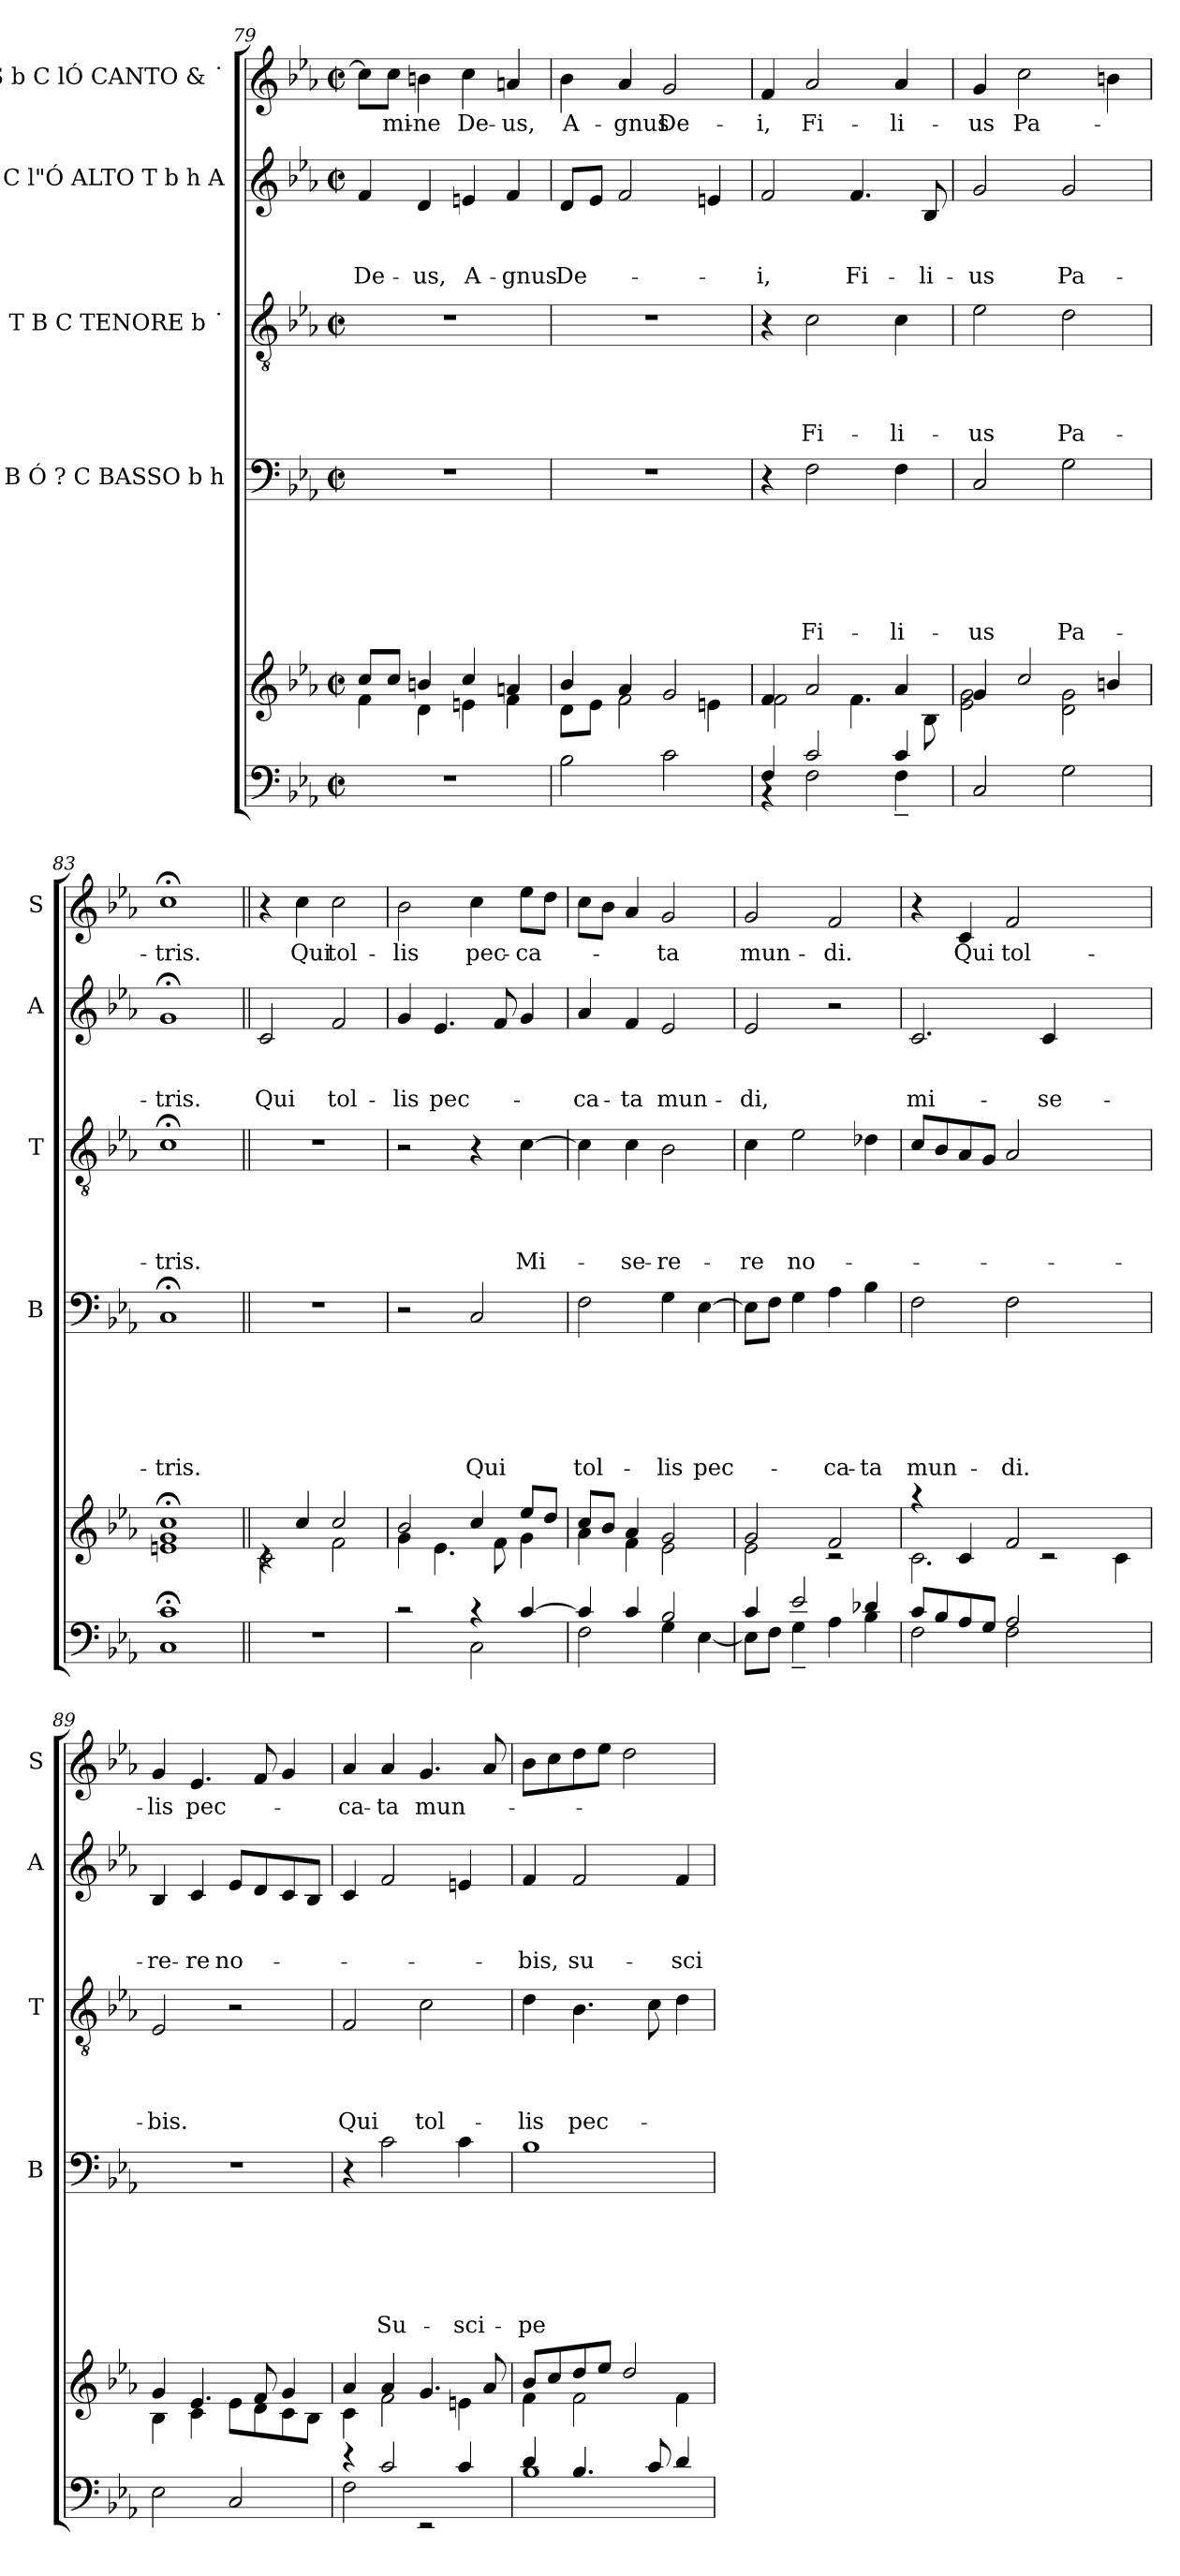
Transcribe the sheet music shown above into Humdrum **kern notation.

**kern	**kern	**kern	**text	**text	**text	**text	**text	**text	**kern	**text	**text	**text	**text	**kern	**text	**text	**text	**kern	**text
*part6	*part5	*part4	*part4	*part4	*part4	*part4	*part4	*part4	*part3	*part3	*part3	*part3	*part3	*part2	*part2	*part2	*part2	*part1	*part1
*staff6	*staff5	*staff4	*staff4	*staff4	*staff4	*staff4	*staff4	*staff4	*staff3	*staff3	*staff3	*staff3	*staff3	*staff2	*staff2	*staff2	*staff2	*staff1	*staff1
*	*	*I"B Ó ? C BASSO b h	*	*	*	*	*	*	*I"T B C TENORE b ˙	*	*	*	*	*I"C l"Ó ALTO T b h A	*	*	*	*I"S b C lÓ CANTO & ˙	*
*	*	*I'B	*	*	*	*	*	*	*I'T	*	*	*	*	*I'A	*	*	*	*I'S	*
*clefF4	*clefG2	*clefF4	*	*	*	*	*	*	*clefGv2	*	*	*	*	*clefG2	*	*	*	*clefG2	*
*k[b-e-a-]	*k[b-e-a-]	*k[b-e-a-]	*	*	*	*	*	*	*k[b-e-a-]	*	*	*	*	*k[b-e-a-]	*	*	*	*k[b-e-a-]	*
*E-:	*E-:	*E-:	*	*	*	*	*	*	*E-:	*	*	*	*	*E-:	*	*	*	*E-:	*
*M2/2	*M2/2	*M2/2	*	*	*	*	*	*	*M2/2	*	*	*	*	*M2/2	*	*	*	*M2/2	*
*met(c|)	*met(c|)	*met(c|)	*	*	*	*	*	*	*met(c|)	*	*	*	*	*met(c|)	*	*	*	*met(c|)	*
=79	=79	=79	=79	=79	=79	=79	=79	=79	=79	=79	=79	=79	=79	=79	=79	=79	=79	=79	=79
*	*^	*	*	*	*	*	*	*	*	*	*	*	*	*	*	*	*	*	*
!	!	!	!	!	!	!	!	!	!	!	!	!	!	!	!	!	!	!LO:LY:b	!	!
1r	4f\	8cc/L	1r	.	.	.	.	.	.	1r	.	.	.	.	4f/	.	.	De-	8cc\L]	.
!	!	!	!	!	!	!	!	!	!	!	!	!	!	!	!	!	!	!	!	!LO:LY:b
.	.	8cc/J	.	.	.	.	.	.	.	.	.	.	.	.	.	.	.	.	8cc\J	-mi-
!	!	!	!	!	!	!	!	!	!	!	!	!	!	!	!	!	!	!LO:LY:b	!	!LO:LY:b:rj
.	4bn/	4d\	.	.	.	.	.	.	.	.	.	.	.	.	4d/	.	.	-us,	4bn\	-ne
!	!	!	!	!	!	!	!	!	!	!	!	!	!	!	!	!	!	!LO:LY:b	!	!LO:LY:b
.	4cc/	4en\	.	.	.	.	.	.	.	.	.	.	.	.	4en/	.	.	A-	4cc\	De-
!	!	!	!	!	!	!	!	!	!	!	!	!	!	!	!	!	!	!LO:LY:b	!	!LO:LY:b
.	4an/	4f\	.	.	.	.	.	.	.	.	.	.	.	.	4f/	.	.	-gnus	4an/	-us,
=80	=80	=80	=80	=80	=80	=80	=80	=80	=80	=80	=80	=80	=80	=80	=80	=80	=80	=80	=80	=80
!	!	!	!	!	!	!	!	!	!	!	!	!	!	!	!	!	!	!LO:LY:b	!	!LO:LY:b
2B-\	4b-/	8d\L	1r	.	.	.	.	.	.	1r	.	.	.	.	8d/L	.	.	De-	4b-\	A-
.	.	8e-\J	.	.	.	.	.	.	.	.	.	.	.	.	8e-/J	.	.	.	.	.
!	!	!	!	!	!	!	!	!	!	!	!	!	!	!	!	!	!	!	!	!LO:LY:b
.	4a-/	2f\	.	.	.	.	.	.	.	.	.	.	.	.	2f/	.	.	.	4a-/	-gnus
!	!	!	!	!	!	!	!	!	!	!	!	!	!	!	!	!	!	!	!	!LO:LY:b
2c\	2g/	.	.	.	.	.	.	.	.	.	.	.	.	.	.	.	.	.	2g/	De-
.	.	4en\	.	.	.	.	.	.	.	.	.	.	.	.	4en/	.	.	.	.	.
=81	=81	=81	=81	=81	=81	=81	=81	=81	=81	=81	=81	=81	=81	=81	=81	=81	=81	=81	=81	=81
*^	*	*	*	*	*	*	*	*	*	*	*	*	*	*	*	*	*	*	*	*
!	!	!	!	!	!	!	!	!	!	!	!	!	!	!	!	!	!	!	!LO:LY:b	!	!LO:LY:b
4F/	4rAA	4f/	2f\	4r	.	.	.	.	.	.	4r	.	.	.	.	2f/	.	.	-i,	4f/	-i,
!	!	!	!	!	!	!	!	!	!	!LO:LY:b	!	!	!	!	!LO:LY:b	!	!	!	!	!	!LO:LY:b
2c/	2F\	2a-/	.	2F\	.	.	.	.	.	Fi-	2c\	.	.	.	Fi-	.	.	.	.	2a-/	Fi-
!	!	!	!	!	!	!	!	!	!	!	!	!	!	!	!	!	!	!	!LO:LY:b	!	!
.	.	.	4.f\	.	.	.	.	.	.	.	.	.	.	.	.	4.f/	.	.	Fi-	.	.
!	!	!	!	!	!	!	!	!	!	!LO:LY:b	!	!	!	!	!LO:LY:b	!	!	!	!	!	!LO:LY:b
4c/	4F~<\	4a-/	.	4F\	.	.	.	.	.	-li-	4c\	.	.	.	-li-	.	.	.	.	4a-/	-li-
!	!	!	!	!	!	!	!	!	!	!	!	!	!	!	!	!	!	!	!LO:LY:b	!	!
.	.	.	8B-\	.	.	.	.	.	.	.	.	.	.	.	.	8B-/	.	.	-li-	.	.
*v	*v	*	*	*	*	*	*	*	*	*	*	*	*	*	*	*	*	*	*	*	*
!!LO:PB:g=z
=82	=82	=82	=82	=82	=82	=82	=82	=82	=82	=82	=82	=82	=82	=82	=82	=82	=82	=82	=82	=82
!	!	!	!	!	!	!	!	!	!LO:LY:b	!	!	!	!	!LO:LY:b	!	!	!	!LO:LY:b	!	!LO:LY:b
2C/	4g/	2e-\ 2g\	2C/	.	.	.	.	.	-us	2e-\	.	.	.	-us	2g/	.	.	-us	4g/	-us
!	!	!	!	!	!	!	!	!	!	!	!	!	!	!	!	!	!	!	!	!LO:LY:b
.	2cc/	.	.	.	.	.	.	.	.	.	.	.	.	.	.	.	.	.	2cc\	Pa-
!	!	!	!	!	!	!	!	!	!LO:LY:b	!	!	!	!	!LO:LY:b	!	!	!	!LO:LY:b	!	!
2G\	.	2d\ 2g\	2G\	.	.	.	.	.	Pa-	2d\	.	.	.	Pa-	2g/	.	.	Pa-	.	.
.	4bn/	.	.	.	.	.	.	.	.	.	.	.	.	.	.	.	.	.	4bn\	.
*	*v	*v	*	*	*	*	*	*	*	*	*	*	*	*	*	*	*	*	*	*
=83	=83	=83	=83	=83	=83	=83	=83	=83	=83	=83	=83	=83	=83	=83	=83	=83	=83	=83	=83
!	!	!	!	!	!	!	!	!LO:LY:b	!	!	!	!	!LO:LY:b	!	!	!	!LO:LY:b	!	!LO:LY:b
1C;< 1c;<	1en; 1g; 1cc;	1C;	.	.	.	.	.	-tris.	1c;<	.	.	.	-tris.	1g;	.	.	-tris.	1cc;<	-tris.
=84||	=84||	=84||	=84||	=84||	=84||	=84||	=84||	=84||	=84||	=84||	=84||	=84||	=84||	=84||	=84||	=84||	=84||	=84||	=84||
*	*^	*	*	*	*	*	*	*	*	*	*	*	*	*	*	*	*	*	*
!	!	!	!	!	!	!	!	!	!	!	!	!	!	!	!	!	!	!LO:LY:b	!	!
1r	2c\	4rc	1r	.	.	.	.	.	.	1r	.	.	.	.	2c/	.	.	Qui	4r	.
!	!	!	!	!	!	!	!	!	!	!	!	!	!	!	!	!	!	!	!	!LO:LY:b
.	.	4cc/	.	.	.	.	.	.	.	.	.	.	.	.	.	.	.	.	4cc\	Qui
!	!	!	!	!	!	!	!	!	!	!	!	!	!	!	!	!	!	!LO:LY:b	!	!LO:LY:b
.	2cc/	2f\	.	.	.	.	.	.	.	.	.	.	.	.	2f/	.	.	tol-	2cc\	tol-
=85	=85	=85	=85	=85	=85	=85	=85	=85	=85	=85	=85	=85	=85	=85	=85	=85	=85	=85	=85	=85
*^	*	*	*	*	*	*	*	*	*	*	*	*	*	*	*	*	*	*	*	*
!	!	!	!	!	!	!	!	!	!	!	!	!	!	!	!	!	!	!	!LO:LY:b	!	!LO:LY:b
2rc	2ryy	2b-/	4g\	2r	.	.	.	.	.	.	2r	.	.	.	.	4g/	.	.	-lis	2b-\	-lis
!	!	!	!	!	!	!	!	!	!	!	!	!	!	!	!	!	!	!	!LO:LY:b	!	!
.	.	.	4.e-\	.	.	.	.	.	.	.	.	.	.	.	.	4.e-/	.	.	pec-	.	.
!	!	!	!	!	!	!	!	!	!	!LO:LY:b	!	!	!	!	!	!	!	!	!	!	!LO:LY:b
4rc	2C\	4cc/	.	2C/	.	.	.	.	.	Qui	4r	.	.	.	.	.	.	.	.	4cc\	pec-
.	.	.	8f\	.	.	.	.	.	.	.	.	.	.	.	.	8f/	.	.	.	.	.
!	!	!	!	!	!	!	!	!	!	!	!	!	!	!	!LO:LY:b	!	!	!	!	!	!LO:LY:b
[>4c/	.	8ee-/L	4g\	.	.	.	.	.	.	.	[>4c\	.	.	.	Mi-	4g/	.	.	.	8ee-\L	-ca-
.	.	8dd/J	.	.	.	.	.	.	.	.	.	.	.	.	.	.	.	.	.	8dd\J	.
=86	=86	=86	=86	=86	=86	=86	=86	=86	=86	=86	=86	=86	=86	=86	=86	=86	=86	=86	=86	=86	=86
!	!	!	!	!	!	!	!	!	!	!LO:LY:b	!	!	!	!	!	!	!	!	!LO:LY:b	!	!
4c/]	2F\	8cc/L	4a-\	2F\	.	.	.	.	.	tol-	4c\]	.	.	.	.	4a-/	.	.	-ca-	8cc\L	.
.	.	8b-/J	.	.	.	.	.	.	.	.	.	.	.	.	.	.	.	.	.	8b-\J	.
!	!	!	!	!	!	!	!	!	!	!	!	!	!	!	!LO:LY:b	!	!	!	!LO:LY:b	!	!
4c/	.	4a-/	4f\	.	.	.	.	.	.	.	4c\	.	.	.	-se-	4f/	.	.	-ta	4a-/	.
!	!	!	!	!	!	!	!	!	!	!LO:LY:b	!	!	!	!	!LO:LY:b	!	!	!	!LO:LY:b	!	!LO:LY:b
2B-/	4G\	2g/	2e-\	4G\	.	.	.	.	.	-lis	2B-\	.	.	.	-re-	2e-/	.	.	mun-	2g/	-ta
!	!	!	!	!	!	!	!	!	!	!LO:LY:b	!	!	!	!	!	!	!	!	!	!	!
.	[<4E-\	.	.	[<4E-\	.	.	.	.	.	pec-	.	.	.	.	.	.	.	.	.	.	.
!!LO:LB:g=z
=87	=87	=87	=87	=87	=87	=87	=87	=87	=87	=87	=87	=87	=87	=87	=87	=87	=87	=87	=87	=87	=87
!	!	!	!	!	!	!	!	!	!	!	!	!	!	!	!LO:LY:b	!	!	!	!LO:LY:b	!	!LO:LY:b
4c/	8E-\L]	2g/	2e-\	8E-\L]	.	.	.	.	.	.	4c\	.	.	.	-re	2e-/	.	.	-di,	2g/	mun-
.	8F\J	.	.	8F\J	.	.	.	.	.	.	.	.	.	.	.	.	.	.	.	.	.
!	!	!	!	!	!	!	!	!	!	!	!	!	!	!	!LO:LY:b	!	!	!	!	!	!
2e-/	4G~<\	.	.	4G\	.	.	.	.	.	.	2e-\	.	.	.	no-	.	.	.	.	.	.
!	!	!	!	!	!	!	!	!	!	!LO:LY:b	!	!	!	!	!	!	!	!	!	!	!LO:LY:b
.	4A-\	2f/	2rc	4A-\	.	.	.	.	.	-ca-	.	.	.	.	.	2r	.	.	.	2f/	-di.
!	!	!	!	!	!	!	!	!	!	!LO:LY:b	!	!	!	!	!	!	!	!	!	!	!
4d-X/	4B-\	.	.	4B-\	.	.	.	.	.	-ta	4d-X\	.	.	.	.	.	.	.	.	.	.
=88	=88	=88	=88	=88	=88	=88	=88	=88	=88	=88	=88	=88	=88	=88	=88	=88	=88	=88	=88	=88	=88
!	!	!	!	!	!	!	!	!	!	!LO:LY:b	!	!	!	!	!	!	!	!	!LO:LY:b	!	!
8c/L	2F\	4raa	2.c\	2F\	.	.	.	.	.	mun-	8c/L	.	.	.	.	2.c/	.	.	mi-	4r	.
8B-/	.	.	.	.	.	.	.	.	.	.	8B-/	.	.	.	.	.	.	.	.	.	.
!	!	!	!	!	!	!	!	!	!	!	!	!	!	!	!	!	!	!	!	!	!LO:LY:b
8A-/	.	4c/	.	.	.	.	.	.	.	.	8A-/	.	.	.	.	.	.	.	.	4c/	Qui
8G/J	.	.	.	.	.	.	.	.	.	.	8G/J	.	.	.	.	.	.	.	.	.	.
!	!	!	!	!	!	!	!	!	!	!LO:LY:b	!	!	!	!	!	!	!	!	!	!	!LO:LY:b
2A-/	2F\	2f/	.	2F\	.	.	.	.	.	-di.	2A-/	.	.	.	.	.	.	.	.	2f/	tol-
!	!	!	!	!	!	!	!	!	!	!	!	!	!	!	!	!	!	!	!LO:LY:b	!	!
.	.	.	2rc	.	.	.	.	.	.	.	.	.	.	.	.	4c/	.	.	-se-	.	.
2ryy	2ryy	2ryy	.	2ryy	.	.	.	.	.	.	2ryy	.	.	.	.	2ryy	.	.	.	2ryy	.
.	.	.	4c\	.	.	.	.	.	.	.	.	.	.	.	.	.	.	.	.	.	.
*v	*v	*	*	*	*	*	*	*	*	*	*	*	*	*	*	*	*	*	*	*	*
=89	=89	=89	=89	=89	=89	=89	=89	=89	=89	=89	=89	=89	=89	=89	=89	=89	=89	=89	=89	=89
!	!	!	!	!	!	!	!	!	!	!	!	!	!	!LO:LY:b	!	!	!	!LO:LY:b	!	!LO:LY:b
2E-\	4g/	4B-\	1r	.	.	.	.	.	.	2E-/	.	.	.	-bis.	4B-/	.	.	-re-	4g/	-lis
!	!	!	!	!	!	!	!	!	!	!	!	!	!	!	!	!	!	!LO:LY:b	!	!LO:LY:b
.	4.e-/	4c\	.	.	.	.	.	.	.	.	.	.	.	.	4c/	.	.	-re	4.e-/	pec-
!	!	!	!	!	!	!	!	!	!	!	!	!	!	!	!	!	!	!LO:LY:b	!	!
2C/	.	8e-\L	.	.	.	.	.	.	.	2r	.	.	.	.	8e-/L	.	.	no-	.	.
.	8f/	8d\	.	.	.	.	.	.	.	.	.	.	.	.	8d/	.	.	.	8f/	.
.	4g/	8c\	.	.	.	.	.	.	.	.	.	.	.	.	8c/	.	.	.	4g/	.
.	.	8B-\J	.	.	.	.	.	.	.	.	.	.	.	.	8B-/J	.	.	.	.	.
=90	=90	=90	=90	=90	=90	=90	=90	=90	=90	=90	=90	=90	=90	=90	=90	=90	=90	=90	=90	=90
*^	*	*	*	*	*	*	*	*	*	*	*	*	*	*	*	*	*	*	*	*
!	!	!	!	!	!	!	!	!	!	!	!	!	!	!	!LO:LY:b	!	!	!	!	!	!LO:LY:b
4re	2F\	4a-/	4c\	4r	.	.	.	.	.	.	2F/	.	.	.	Qui	4c/	.	.	.	4a-/	-ca-
!	!	!	!	!	!	!	!	!	!	!LO:LY:b	!	!	!	!	!	!	!	!	!	!	!LO:LY:b
2c/	.	4a-/	2f\	2c\	.	.	.	.	.	Su-	.	.	.	.	.	2f/	.	.	.	4a-/	-ta
!	!	!	!	!	!	!	!	!	!	!	!	!	!	!	!LO:LY:b	!	!	!	!	!	!LO:LY:b
.	2rEE	4.g/	.	.	.	.	.	.	.	.	2c\	.	.	.	tol-	.	.	.	.	4.g/	mun-
!	!	!	!	!	!	!	!	!	!	!LO:LY:b	!	!	!	!	!	!	!	!	!	!	!
4c/	.	.	4en\	4c\	.	.	.	.	.	-sci-	.	.	.	.	.	4en/	.	.	.	.	.
.	.	8a-/	.	.	.	.	.	.	.	.	.	.	.	.	.	.	.	.	.	8a-/	.
=91	=91	=91	=91	=91	=91	=91	=91	=91	=91	=91	=91	=91	=91	=91	=91	=91	=91	=91	=91	=91	=91
!	!	!	!	!	!	!	!	!	!	!LO:LY:b	!	!	!	!	!LO:LY:b	!	!	!	!LO:LY:b	!	!
4d/	1B-	8b-/L	4f\	1B-	.	.	.	.	.	-pe	4d\	.	.	.	-lis	4f/	.	.	-bis,	8b-\L	.
.	.	8cc/	.	.	.	.	.	.	.	.	.	.	.	.	.	.	.	.	.	8cc\	.
!	!	!	!	!	!	!	!	!	!	!	!	!	!	!	!LO:LY:b	!	!	!	!LO:LY:b	!	!
4.B-/	.	8dd/	2f\	.	.	.	.	.	.	.	4.B-\	.	.	.	pec-	2f/	.	.	su-	8dd\	.
.	.	8ee-/J	.	.	.	.	.	.	.	.	.	.	.	.	.	.	.	.	.	8ee-\J	.
.	.	2dd/	.	.	.	.	.	.	.	.	.	.	.	.	.	.	.	.	.	2dd\	.
8c/	.	.	.	.	.	.	.	.	.	.	8c\	.	.	.	.	.	.	.	.	.	.
!	!	!	!	!	!	!	!	!	!	!	!	!	!	!	!	!	!	!	!LO:LY:b	!	!
4d/	.	.	4f\	.	.	.	.	.	.	.	4d\	.	.	.	.	4f/	.	.	-sci-	.	.
*v	*v	*	*	*	*	*	*	*	*	*	*	*	*	*	*	*	*	*	*	*	*
*	*v	*v	*	*	*	*	*	*	*	*	*	*	*	*	*	*	*	*	*	*
=	=	=	=	=	=	=	=	=	=	=	=	=	=	=	=	=	=	=	=
*-	*-	*-	*-	*-	*-	*-	*-	*-	*-	*-	*-	*-	*-	*-	*-	*-	*-	*-	*-
